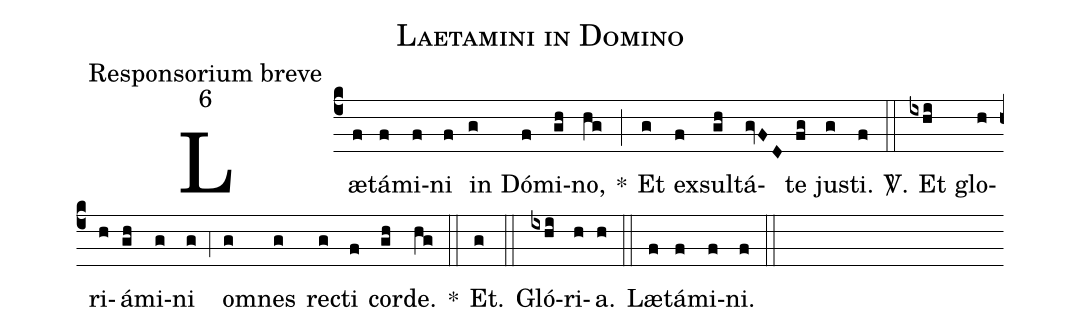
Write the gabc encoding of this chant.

name:Laetamini in Domino;
office-part:Responsorium breve;
mode:6;
%%
(c4) Læ(f)tá(f)mi(f)ni(f) in(g) Dó(f)mi(gh)no,(hg) *(;) Et(g) ex(f)sul(gh)tá(gvFD)te(fg) ju(g)sti.(f) <sp>V/</sp>.(::) Et(ixhi) glo(h)ri(h)á(gh)mi(g)ni(g) (;4) o(g)mnes(g) re(g)cti(f) cor(gh)de.(hg) *(::) Et.(g) (::) Gló(ixhi)ri(h)a.(h) (::) Læ(f)tá(f)mi(f)ni.(f) (::)
